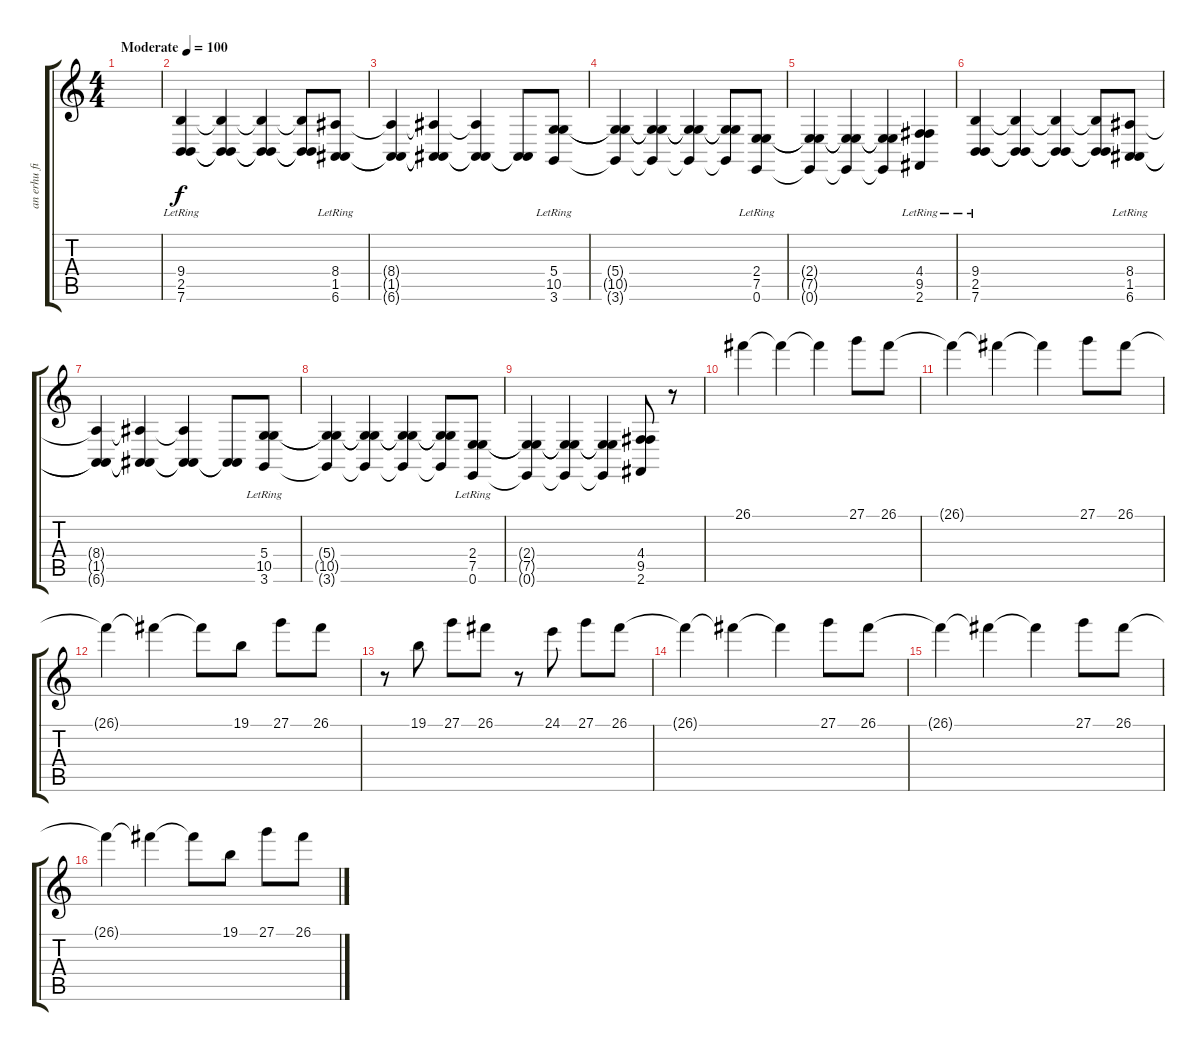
\track ("an erhu fiddle" "an erhu fi") {instrument stringensemble1}
\staff {score tabs}
\tuning (E4 B3 G3 D3 A2 E2) {hide}
\ts (4 4)
\tempo (100 "Moderate")
\clef g2
\ks c
|
(9.4{lr} 2.5{lr} 7.6{lr}).4 (9.4{t} 2.5{t} 7.6{t}).4 (9.4{t} 2.5{t} 7.6{t}).4 (9.4{t} 2.5{t} 7.6{t}).8 (8.4{lr} 1.5{lr} 6.6{lr}).8 |
(8.4{t} 1.5{t} 6.6{t}).4 (8.4{t} 1.5{t} 6.6{t}).4 (8.4{t} 1.5{t} 6.6{t}).4 (1.5{t} 6.6{t}).8 (5.4{lr} 10.5{lr} 3.6{lr}).8 |
(5.4{t} 10.5{t} 3.6{t}).4 (5.4{t} 10.5{t} 3.6{t}).4 (5.4{t} 10.5{t} 3.6{t}).4 (5.4{t} 10.5{t} 3.6{t}).8 (2.4{lr} 7.5 0.6).8 |
(2.4{t} 7.5{t} 0.6{t}).4 (2.4{t} 7.5{t} 0.6{t}).4 (2.4{t} 7.5{t} 0.6{t}).4 (4.4{lr} 9.5{lr} 2.6{lr}).4 |
(9.4{lr} 2.5{lr} 7.6{lr}).4 (9.4{t} 2.5{t} 7.6{t}).4 (9.4{t} 2.5{t} 7.6{t}).4 (9.4{t} 2.5{t} 7.6{t}).8 (8.4{lr} 1.5{lr} 6.6{lr}).8 |
(8.4{t} 1.5{t} 6.6{t}).4 (8.4{t} 1.5{t} 6.6{t}).4 (8.4{t} 1.5{t} 6.6{t}).4 (1.5{t} 6.6{t}).8 (5.4{lr} 10.5{lr} 3.6{lr}).8 |
(5.4{t} 10.5{t} 3.6{t}).4 (5.4{t} 10.5{t} 3.6{t}).4 (5.4{t} 10.5{t} 3.6{t}).4 (5.4{t} 10.5{t} 3.6{t}).8 (2.4{lr} 7.5 0.6).8 |
(2.4{t} 7.5{t} 0.6{t}).4 (2.4{t} 7.5{t} 0.6{t}).4 (2.4{t} 7.5{t} 0.6{t}).4 (4.4 9.5 2.6).8 r.8 |
26.1.4{instrument stringensemble1} 26.1{t}.4 26.1{t}.4 27.1.8 26.1.8 |
26.1{t}.4 26.1{t}.4 26.1{t}.4 27.1.8 26.1.8 |
26.1{t}.4 26.1{t}.4 26.1{t}.8 19.1.8 27.1.8 26.1.8 |
r.8 19.1.8 27.1.8 26.1.8 r.8 24.1.8 27.1.8 26.1.8 |
26.1{t}.4 26.1{t}.4 26.1{t}.4 27.1.8 26.1.8 |
26.1{t}.4 26.1{t}.4 26.1{t}.4 27.1.8 26.1.8 |
26.1{t}.4 26.1{t}.4 26.1{t}.8 19.1.8 27.1.8 26.1.8
